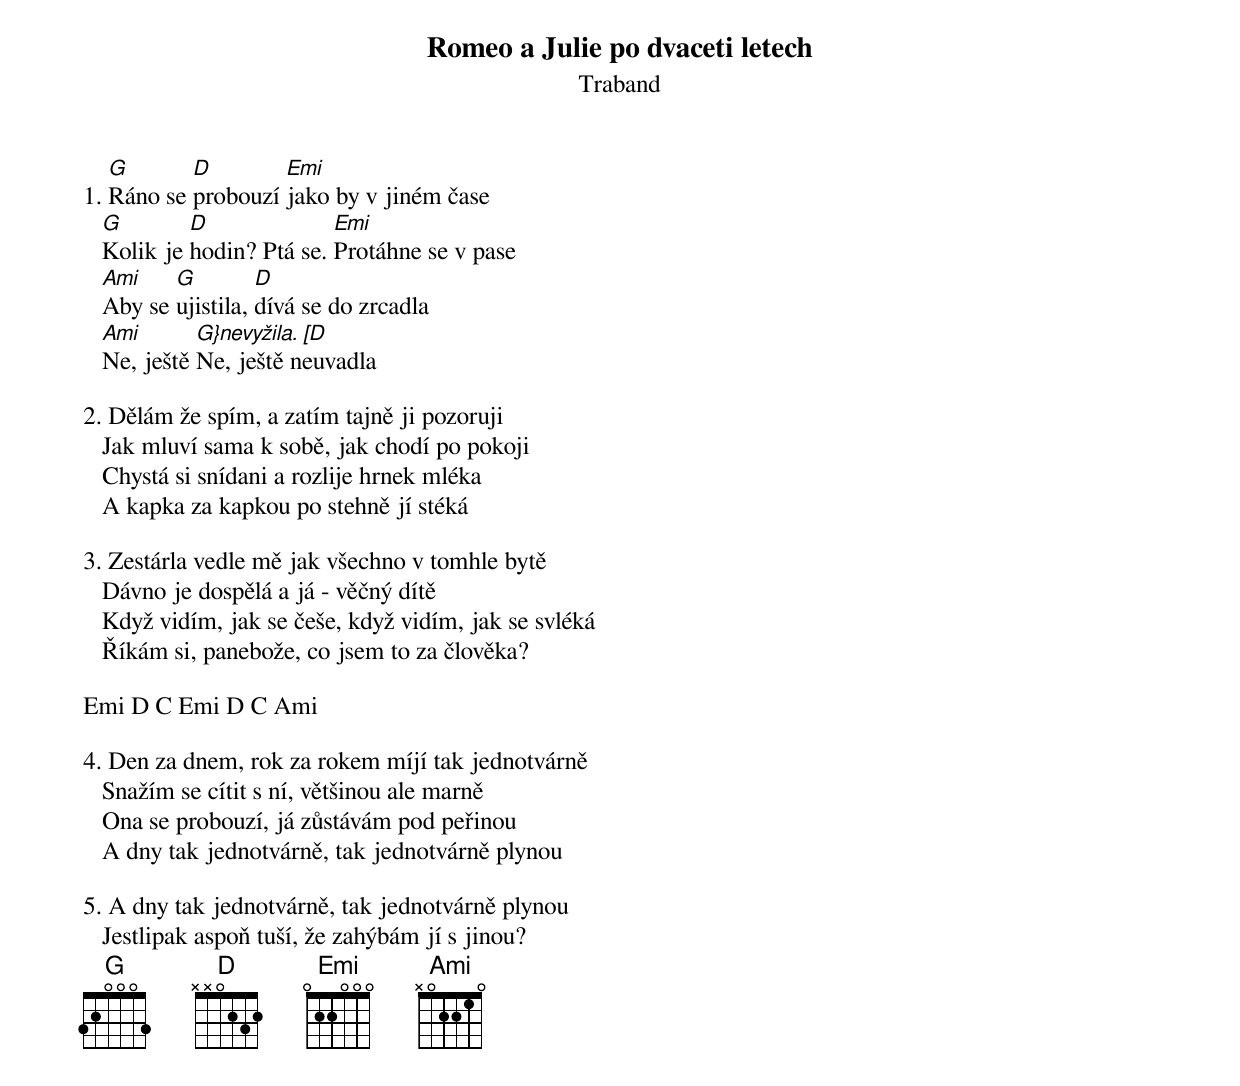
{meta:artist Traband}
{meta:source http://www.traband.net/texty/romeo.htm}

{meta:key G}
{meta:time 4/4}

{title: Romeo a Julie po dvaceti letech}
{subtitle: Traband}

{start_of_verse}
1. [G]Ráno se [D]probouzí [Emi]jako by v jiném čase
   [G]Kolik je [D]hodin? Ptá se. [Emi]Protáhne se v pase
   [Ami]Aby se [G]ujistila, [D]dívá se do zrcadla
   [Ami]Ne, ještě [G}nevyžila. [D]Ne, ještě neuvadla
{end_of_verse}

{start_of_verse}
2. Dělám že spím, a zatím tajně ji pozoruji
   Jak mluví sama k sobě, jak chodí po pokoji
   Chystá si snídani a rozlije hrnek mléka
   A kapka za kapkou po stehně jí stéká
{end_of_verse}

{start_of_verse}
3. Zestárla vedle mě jak všechno v tomhle bytě
   Dávno je dospělá a já - věčný dítě
   Když vidím, jak se češe, když vidím, jak se svléká
   Říkám si, panebože, co jsem to za člověka?
{end_of_verse}

Emi D C Emi D C Ami

{start_of_verse}
4. Den za dnem, rok za rokem míjí tak jednotvárně
   Snažím se cítit s ní, většinou ale marně
   Ona se probouzí, já zůstávám pod peřinou
   A dny tak jednotvárně, tak jednotvárně plynou
{end_of_verse}

{start_of_verse}
5. A dny tak jednotvárně, tak jednotvárně plynou
   Jestlipak aspoň tuší, že zahýbám jí s jinou?
{end_of_verse}
